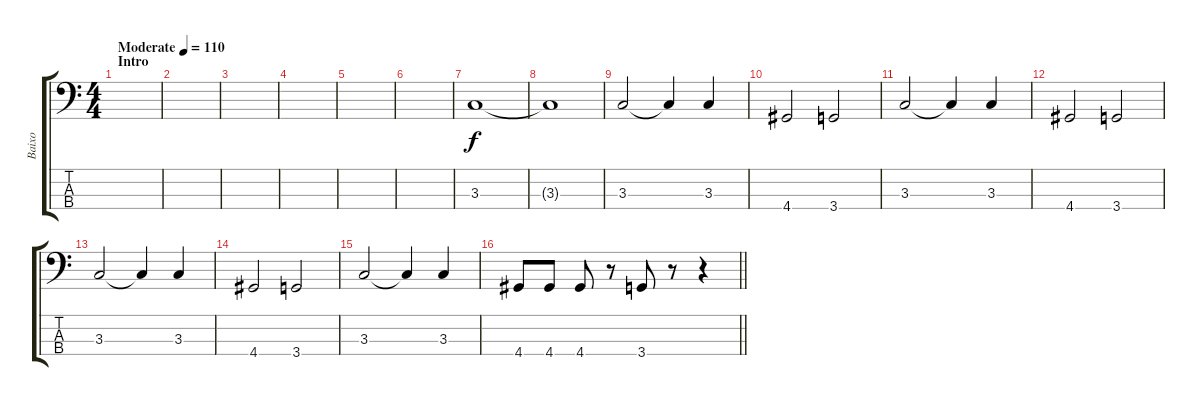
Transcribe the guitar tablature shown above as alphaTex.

\track ("Baixo" "Baixo") {instrument electricbassfinger}
\staff {score tabs}
\tuning (G2 D2 A1 E1) {hide}
\ts (4 4)
\section ("" "Intro")
\tempo (110 "Moderate")
\clef f4
\ks c
|
|
|
|
|
|
3.3.1{volume 16} |
3.3{t}.1 |
3.3.2 3.3{t}.4 3.3.4 |
4.4.2 3.4.2 |
3.3.2 3.3{t}.4 3.3.4 |
4.4.2 3.4.2 |
3.3.2 3.3{t}.4 3.3.4 |
4.4.2 3.4.2 |
3.3.2 3.3{t}.4 3.3.4 |
\barLineRight lightlight
4.4.8 4.4.8 4.4.8 r.8 3.4.8 r.8 r.4
